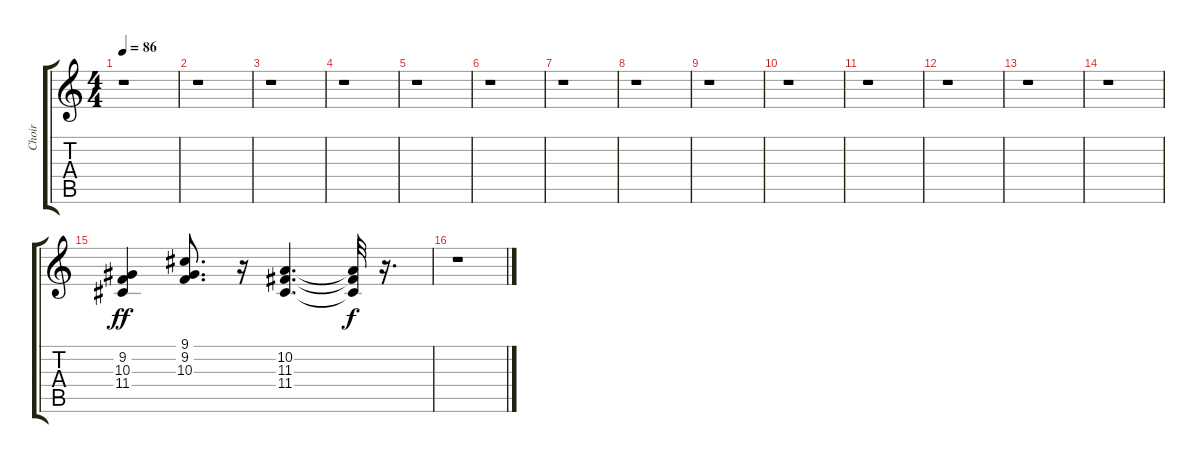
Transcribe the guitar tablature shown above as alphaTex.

\track ("Choir" "Choir") {instrument choiraahs}
\staff {score tabs}
\tuning (E4 B3 G3 D3 A2 E2) {hide}
\ts (4 4)
\tempo 86
\clef g2
\ks c
r.1{dy ff} |
r.1 |
r.1 |
r.1 |
r.1 |
r.1 |
r.1 |
r.1 |
r.1 |
r.1 |
r.1 |
r.1 |
r.1 |
r.1 |
(9.2 10.3 11.4).4{volume 16 balance 16 instrument choiraahs} (9.1 9.2 10.3).8{d} r.16 (10.2 11.3 11.4).4{d} (10.2{t} 11.3{t} 11.4{t}).32{dy f} r.16{d} |
r.1
